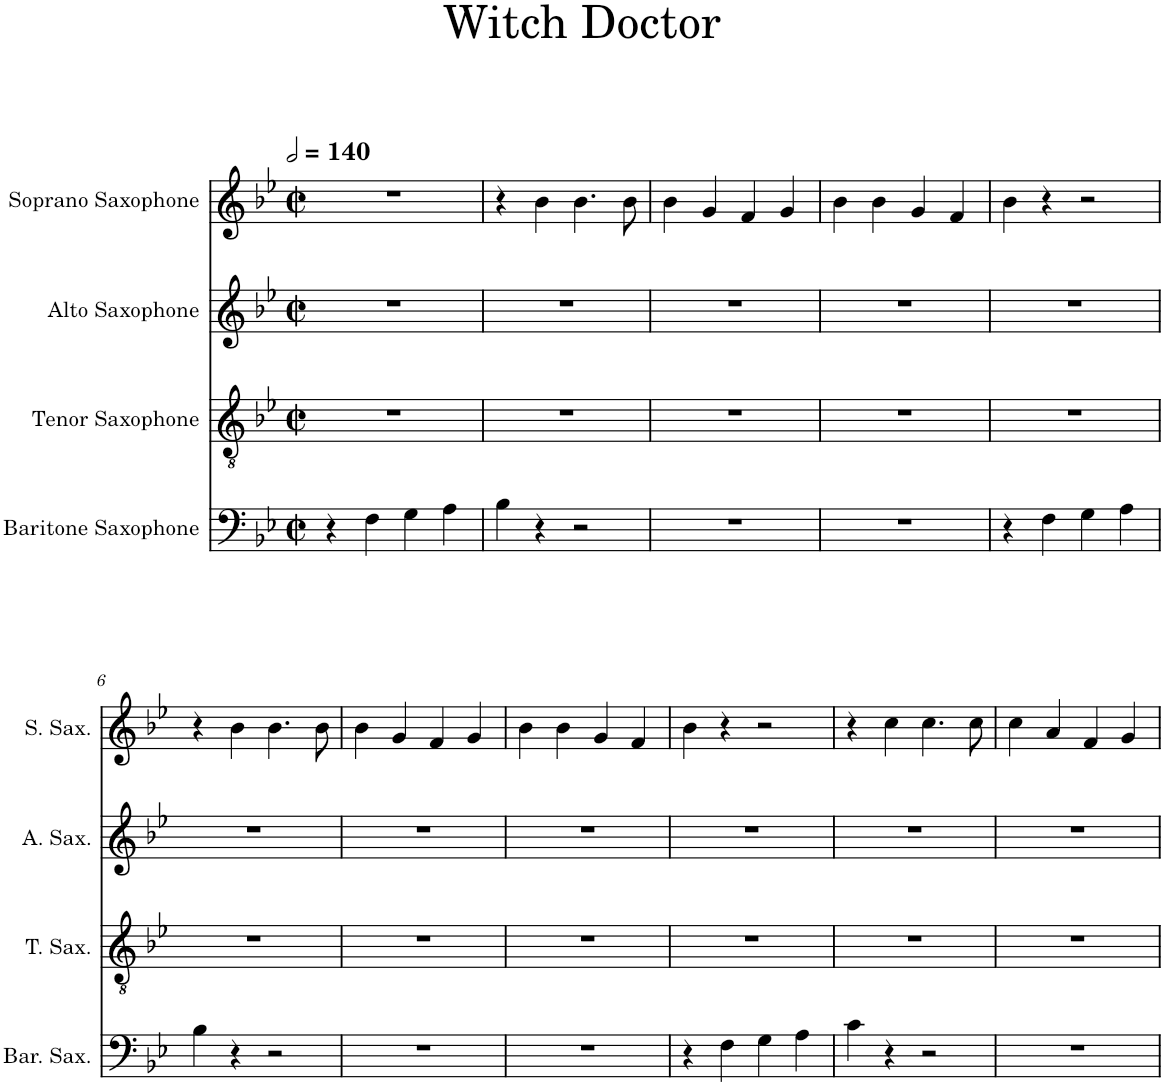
**kern	**kern	**kern	**kern
*part4	*part3	*part2	*part1
*staff4	*staff3	*staff2	*staff1
*I"Baritone Saxophone	*I"Tenor Saxophone	*I"Alto Saxophone	*I"Soprano Saxophone
*I'Bar. Sax.	*I'T. Sax.	*I'A. Sax.	*I'S. Sax.
*clefF4	*clefGv2	*clefG2	*clefG2
*ITrd12c21	*ITrd8c14	*ITrd5c9	*ITrd1c2
*k[b-e-]	*k[b-e-]	*k[b-e-]	*k[b-e-]
*M2/2	*M2/2	*M2/2	*M2/2
*met(c|)	*met(c|)	*met(c|)	*met(c|)
*MM280	*MM280	*MM280	*MM280
=1	=1	=1	=1
4r	1r	1r	1r
4F\	.	.	.
4G\	.	.	.
4A\	.	.	.
=2	=2	=2	=2
4B-\	1r	1r	4r
4r	.	.	4b-\
2r	.	.	4.b-\
.	.	.	8b-\
=3	=3	=3	=3
1r	1r	1r	4b-\
.	.	.	4g/
.	.	.	4f/
.	.	.	4g/
=4	=4	=4	=4
1r	1r	1r	4b-\
.	.	.	4b-\
.	.	.	4g/
.	.	.	4f/
=5	=5	=5	=5
4r	1r	1r	4b-\
4F\	.	.	4r
4G\	.	.	2r
4A\	.	.	.
!!LO:LB:g=z
=6	=6	=6	=6
4B-\	1r	1r	4r
4r	.	.	4b-\
2r	.	.	4.b-\
.	.	.	8b-\
=7	=7	=7	=7
1r	1r	1r	4b-\
.	.	.	4g/
.	.	.	4f/
.	.	.	4g/
=8	=8	=8	=8
1r	1r	1r	4b-\
.	.	.	4b-\
.	.	.	4g/
.	.	.	4f/
=9	=9	=9	=9
4r	1r	1r	4b-\
4F\	.	.	4r
4G\	.	.	2r
4A\	.	.	.
=10	=10	=10	=10
4c\	1r	1r	4r
4r	.	.	4cc\
2r	.	.	4.cc\
.	.	.	8cc\
=11	=11	=11	=11
1r	1r	1r	4cc\
.	.	.	4a/
.	.	.	4f/
.	.	.	4g/
=	=	=	=
*-	*-	*-	*-
